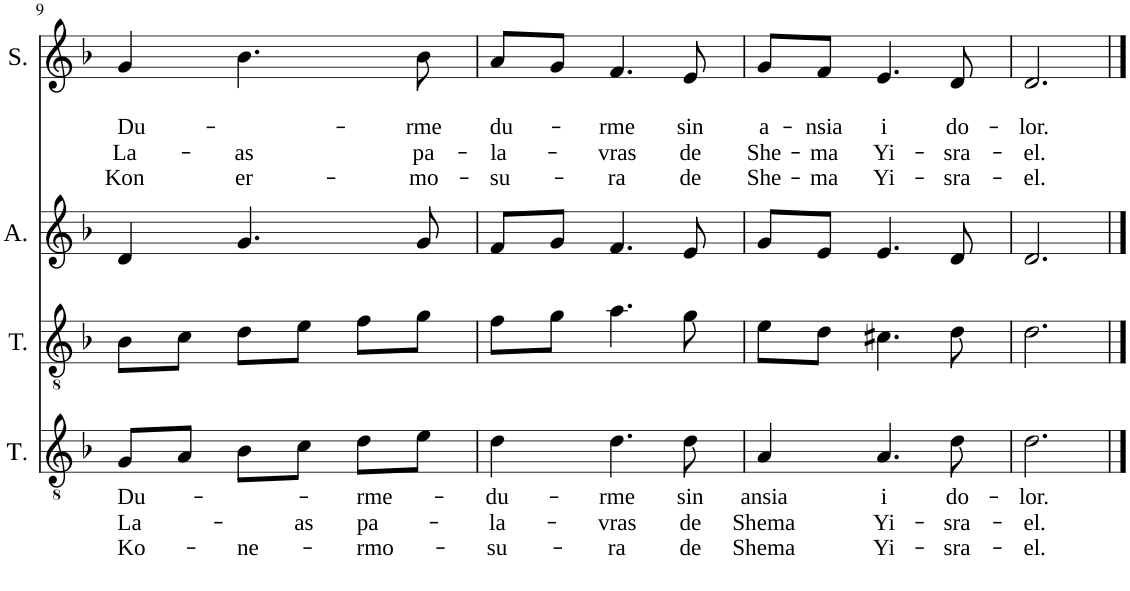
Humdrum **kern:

**kern	**text	**text	**text	**kern	**kern	**kern	**text	**text	**text	**text
*part4	*part4	*part4	*part4	*part3	*part2	*part1	*part1	*part1	*part1	*part1
*staff4	*staff4	*staff4	*staff4	*staff3	*staff2	*staff1	*staff1	*staff1	*staff1	*staff1
*I"Bas	*	*	*	*I"Tenor	*I"Alto	*I"Soprano	*	*	*	*
*	*	*	*	*I'T.	*I'A.	*I'S.	*	*	*	*
!!LO:PB:g=z
*clefGv2	*	*	*	*clefGv2	*clefG2	*clefG2	*	*	*	*
*k[b-]	*	*	*	*k[b-]	*k[b-]	*k[b-]	*	*	*	*
*M3/4	*	*	*	*M3/4	*M3/4	*M3/4	*	*	*	*
=9	=9	=9	=9	=9	=9	=9	=9	=9	=9	=9
!	!LO:LY:b	!LO:LY:b	!LO:LY:b	!	!	!	!	!LO:LY:b	!LO:LY:b	!LO:LY:b
8G/L	Du-	La-	Ko-	8B-\L	4d/	4g/	.	Du-	La-	Kon
8A/J	.	.	.	8c\J	.	.	.	.	.	.
!	!	!	!LO:LY:b	!	!	!	!	!	!LO:LY:b	!LO:LY:b
8B-\L	.	.	-ne-	8d\L	4.g/	4.b-\	.	.	-as	er-
!	!	!LO:LY:b	!	!	!	!	!	!	!	!
8c\J	.	-as	.	8e\J	.	.	.	.	.	.
!	!LO:LY:b	!LO:LY:b	!LO:LY:b	!	!	!	!	!	!	!
8d\L	-rme-	-pa-	-rmo-	8f\L	.	.	.	.	.	.
!	!	!	!	!	!	!	!	!LO:LY:b	!LO:LY:b	!LO:LY:b
8e\J	.	.	.	8g\J	8g/	8b-\	.	-rme	pa-	-mo-
=10	=10	=10	=10	=10	=10	=10	=10	=10	=10	=10
!	!LO:LY:b	!LO:LY:b	!LO:LY:b	!	!	!	!	!LO:LY:b	!LO:LY:b	!LO:LY:b
4d\	-du-	-la-	-su-	8f\L	8f/L	8a/L	.	du-	-la-	-su-
.	.	.	.	8g\J	8g/J	8g/J	.	.	.	.
!	!LO:LY:b	!LO:LY:b	!LO:LY:b	!	!	!	!	!LO:LY:b	!LO:LY:b	!LO:LY:b
4.d\	-rme	-vras	-ra	4.a\	4.f/	4.f/	.	-rme	-vras	-ra
!	!LO:LY:b	!LO:LY:b	!LO:LY:b	!	!	!	!	!LO:LY:b	!LO:LY:b	!LO:LY:b
8d\	sin	de	de	8g\	8e/	8e/	.	sin	de	de
=11	=11	=11	=11	=11	=11	=11	=11	=11	=11	=11
!	!LO:LY:b	!LO:LY:b	!LO:LY:b	!	!	!	!	!LO:LY:b	!LO:LY:b	!LO:LY:b
4A/	ansia	Shema	Shema	8e\L	8g/L	8g/L	.	a-	She-	She-
!	!	!	!	!	!	!	!	!LO:LY:b	!LO:LY:b	!LO:LY:b
.	.	.	.	8d\J	8e/J	8f/J	.	-nsia	-ma	-ma
!	!LO:LY:b	!LO:LY:b	!LO:LY:b	!	!	!	!	!LO:LY:b	!LO:LY:b	!LO:LY:b
4.A/	i	Yi-	Yi-	4.c#X\	4.e/	4.e/	.	i	Yi-	Yi-
!	!LO:LY:b	!LO:LY:b	!LO:LY:b	!	!	!	!	!LO:LY:b	!LO:LY:b	!LO:LY:b
8d\	do-	-sra-	-sra-	8d\	8d/	8d/	.	do-	-sra-	-sra-
=12	=12	=12	=12	=12	=12	=12	=12	=12	=12	=12
!	!LO:LY:b	!LO:LY:b	!LO:LY:b	!	!	!	!	!LO:LY:b	!LO:LY:b	!LO:LY:b
2.d\	-lor.	-el.	-el.	2.d\	2.d/	2.d/	.	-lor.	-el.	-el.
==	==	==	==	==	==	==	==	==	==	==
*-	*-	*-	*-	*-	*-	*-	*-	*-	*-	*-
